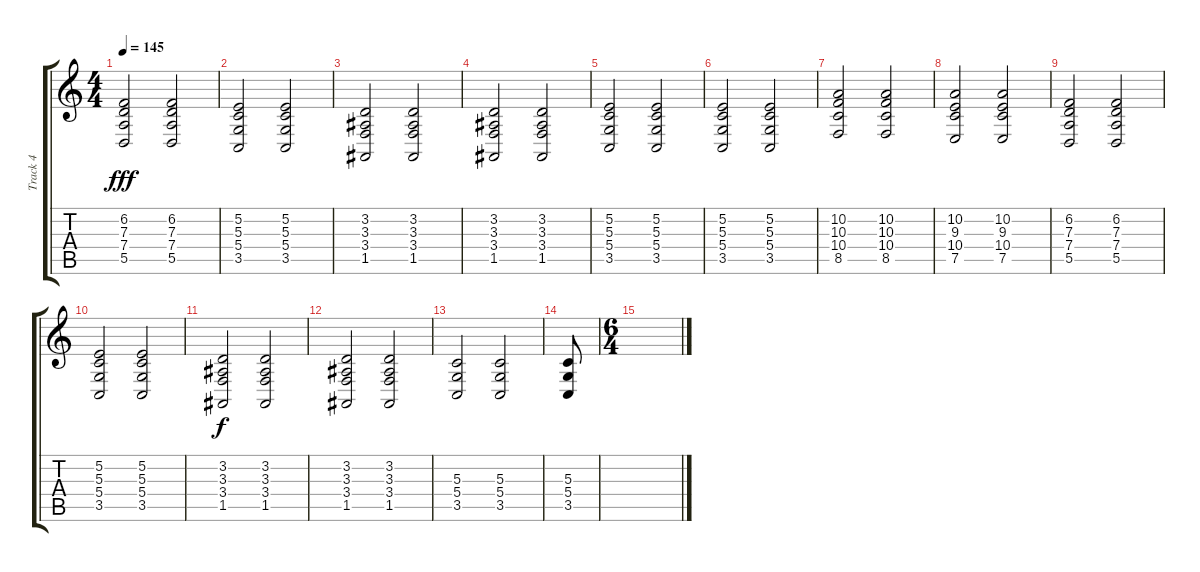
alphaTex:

\track ("Track 4" "Track 4") {instrument acousticgrandpiano}
\staff {score tabs}
\tuning (E4 B3 G3 D3 A2 D2) {hide}
\ts (4 4)
\tempo 145
\clef g2
\ks c
(6.2 7.3 7.4 5.5).2{dy fff} (6.2 7.3 7.4 5.5).2 |
(5.2 5.3 5.4 3.5).2 (5.2 5.3 5.4 3.5).2 |
(3.2 3.3 3.4 1.5).2 (3.2 3.3 3.4 1.5).2 |
(3.2 3.3 3.4 1.5).2 (3.2 3.3 3.4 1.5).2 |
(5.2 5.3 5.4 3.5).2 (5.2 5.3 5.4 3.5).2 |
(5.2 5.3 5.4 3.5).2 (5.2 5.3 5.4 3.5).2 |
(10.2 10.3 10.4 8.5).2 (10.2 10.3 10.4 8.5).2 |
(10.2 9.3 10.4 7.5).2 (10.2 9.3 10.4 7.5).2 |
(6.2 7.3 7.4 5.5).2 (6.2 7.3 7.4 5.5).2 |
(5.2 5.3 5.4 3.5).2 (5.2 5.3 5.4 3.5).2 |
(3.2 3.3 3.4 1.5).2{dy f} (3.2 3.3 3.4 1.5).2 |
(3.2 3.3 3.4 1.5).2 (3.2 3.3 3.4 1.5).2 |
(5.3 5.4 3.5).2 (5.3 5.4 3.5).2 |
(5.3 5.4 3.5).8 |
\ts (6 4)
